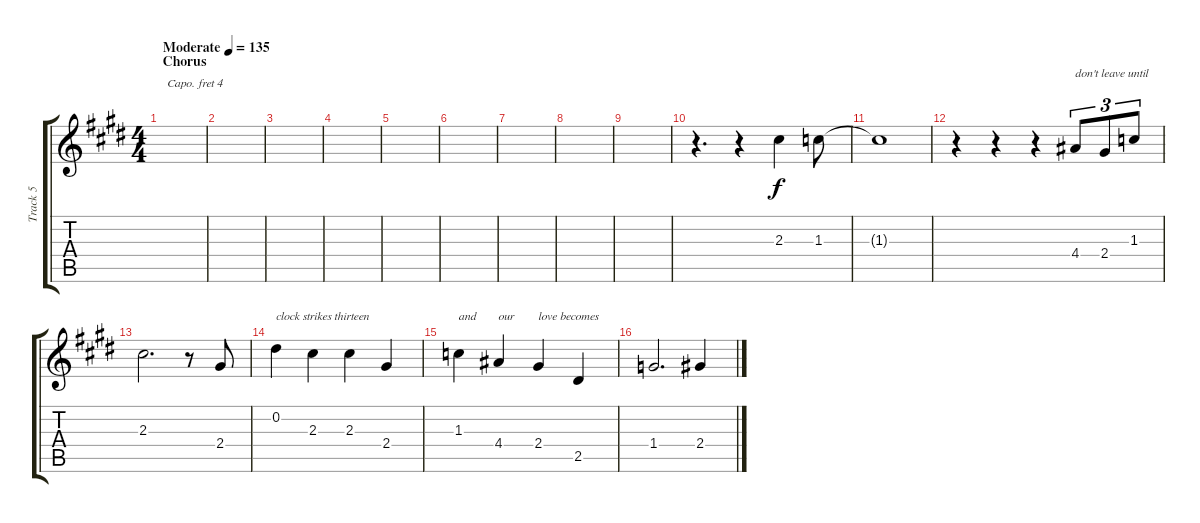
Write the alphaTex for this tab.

\track ("Track 5" "Track 5") {instrument acousticguitarnylon}
\staff {score tabs}
\capo 4
\tuning (E4 B3 G3 D3 A2 E2) {hide}
\ts (4 4)
\section ("" "Chorus")
\tempo (135 "Moderate")
\clef g2
\ks e
|
|
|
|
|
|
|
|
|
r.4{d} r.4 2.3.4 1.3.8 |
1.3{t}.1 |
r.4 r.4 r.4 4.4.8{tu (3 2) txt "don't leave until"} 2.4.8{tu (3 2)} 1.3.8{tu (3 2)} |
2.3.2{d} r.8 2.4.8 |
0.2.4{txt "clock strikes thirteen"} 2.3.4 2.3.4 2.4.4 |
1.3.4{txt "and"} 4.4.4{txt "our"} 2.4.4{txt "love becomes"} 2.5.4 |
1.4.2{d} 2.4.4
